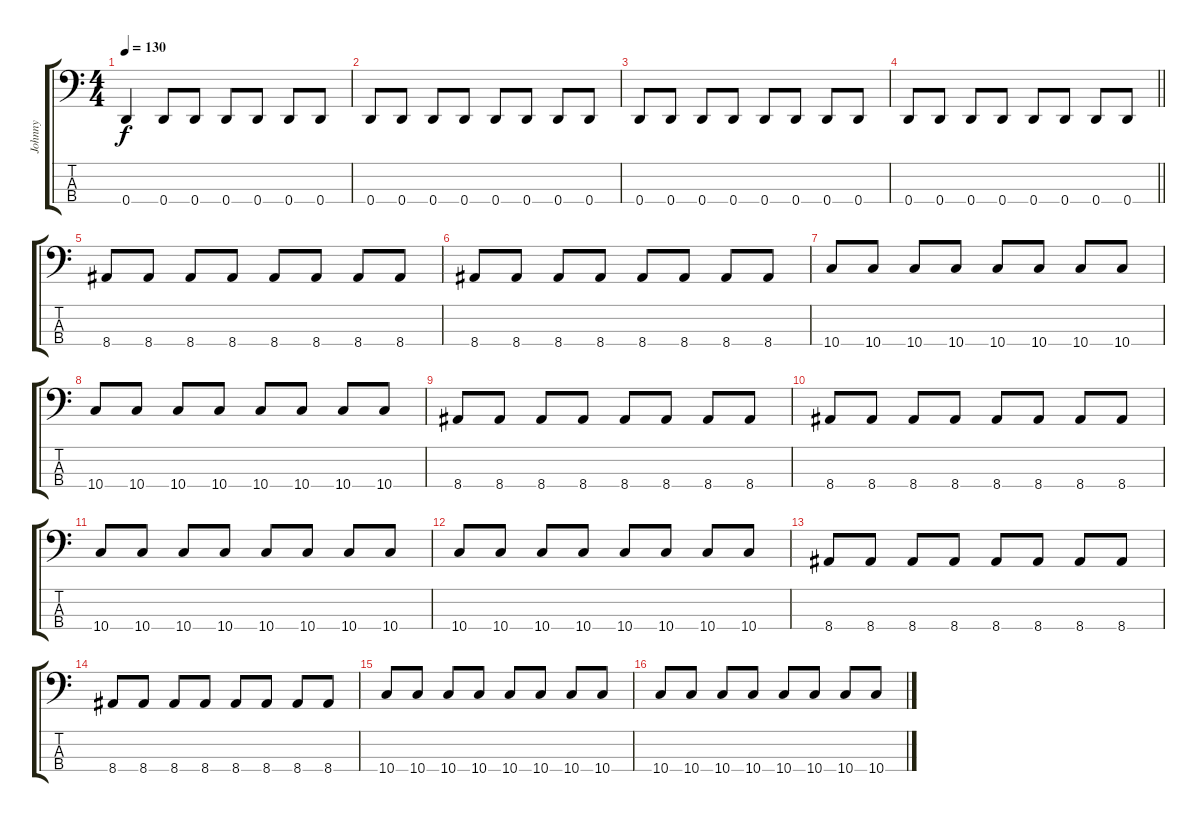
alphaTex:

\track ("Johnny" "Johnny") {instrument electricbassfinger}
\staff {score tabs}
\tuning (G2 D2 A1 D1) {hide}
\ts (4 4)
\tempo 130
\clef f4
\ks c
0.4.4{dy f} 0.4.8 0.4.8 0.4.8 0.4.8 0.4.8 0.4.8 |
0.4.8 0.4.8 0.4.8 0.4.8 0.4.8 0.4.8 0.4.8 0.4.8 |
0.4.8 0.4.8 0.4.8 0.4.8 0.4.8 0.4.8 0.4.8 0.4.8 |
\barLineRight lightlight
0.4.8 0.4.8 0.4.8 0.4.8 0.4.8 0.4.8 0.4.8 0.4.8 |
8.4.8 8.4.8 8.4.8 8.4.8 8.4.8 8.4.8 8.4.8 8.4.8 |
8.4.8 8.4.8 8.4.8 8.4.8 8.4.8 8.4.8 8.4.8 8.4.8 |
10.4.8 10.4.8 10.4.8 10.4.8 10.4.8 10.4.8 10.4.8 10.4.8 |
10.4.8 10.4.8 10.4.8 10.4.8 10.4.8 10.4.8 10.4.8 10.4.8 |
8.4.8 8.4.8 8.4.8 8.4.8 8.4.8 8.4.8 8.4.8 8.4.8 |
8.4.8 8.4.8 8.4.8 8.4.8 8.4.8 8.4.8 8.4.8 8.4.8 |
10.4.8 10.4.8 10.4.8 10.4.8 10.4.8 10.4.8 10.4.8 10.4.8 |
10.4.8 10.4.8 10.4.8 10.4.8 10.4.8 10.4.8 10.4.8 10.4.8 |
8.4.8 8.4.8 8.4.8 8.4.8 8.4.8 8.4.8 8.4.8 8.4.8 |
8.4.8 8.4.8 8.4.8 8.4.8 8.4.8 8.4.8 8.4.8 8.4.8 |
10.4.8 10.4.8 10.4.8 10.4.8 10.4.8 10.4.8 10.4.8 10.4.8 |
10.4.8 10.4.8 10.4.8 10.4.8 10.4.8 10.4.8 10.4.8 10.4.8
